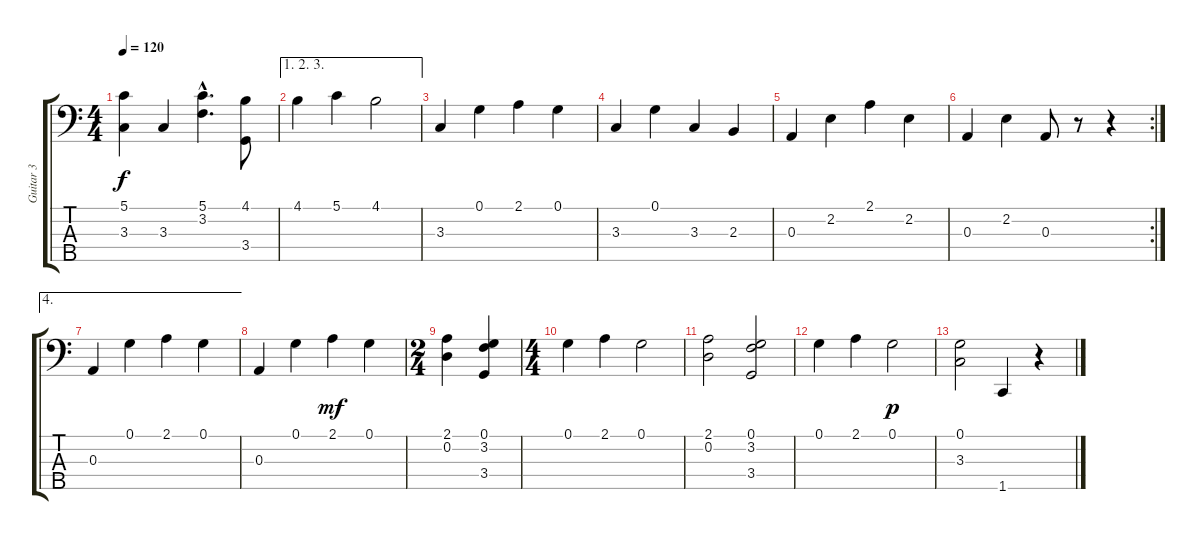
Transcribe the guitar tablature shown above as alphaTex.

\track ("Guitar 3" "Guitar 3") {instrument acousticbass}
\staff {score tabs}
\tuning (G2 D2 A1 E1 B0) {hide}
\ts (4 4)
\tempo 120
\clef f4
\ks c
(5.1{t} 3.3{t}).4{dy f} 3.3.4 (5.1{hac} 3.2{hac}).4{d} (4.1 3.4).8 |
\ae (1 2 3)
4.1.4 5.1.4 4.1.2 |
3.3.4 0.1.4 2.1.4 0.1.4 |
3.3.4 0.1.4 3.3.4 2.3.4 |
0.3.4 2.2.4 2.1.4 2.2.4 |
\rc 2
0.3.4 2.2.4 0.3.8 r.8 r.4 |
\ae 4
0.3.4 0.1.4 2.1.4 0.1.4 |
0.3.4 0.1.4 2.1.4{dy mf} 0.1.4 |
\ts (2 4)
(2.1 0.2).4 (0.1 3.2 3.4).4 |
\ts (4 4)
0.1.4 2.1.4 0.1.2 |
(2.1 0.2).2 (0.1 3.2 3.4).2 |
0.1.4 2.1.4 0.1.2{dy p} |
(0.1 3.3).2 1.5.4 r.4
